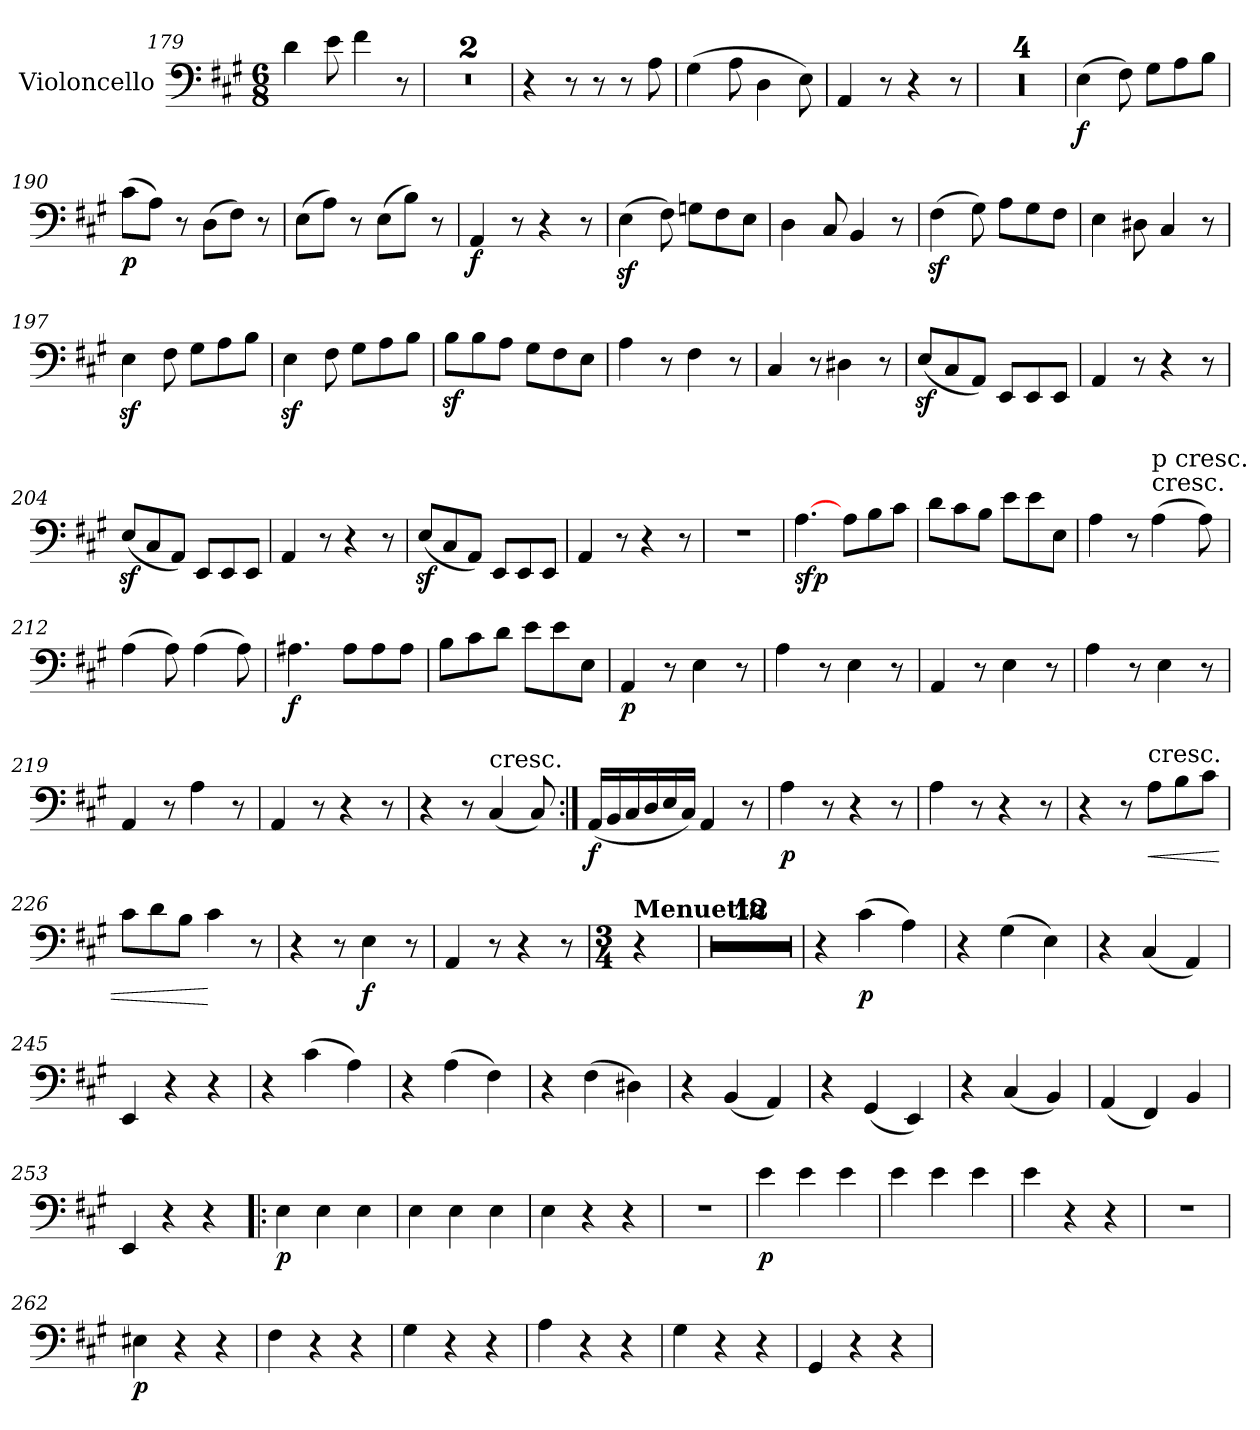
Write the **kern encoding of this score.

**kern	**dynam
*part1	*part1
*staff1	*staff1
*I"Violoncello	*
*I'Vc	*
*clefF4	*
*k[f#c#g#]	*
*A:	*
*M6/8	*
=179	=179
4d	.
8e	.
4f#	.
8r	.
=180	=180
2.r	.
=181	=181
2.r	.
=182	=182
4r	.
8r	.
8r	.
8r	.
8A	.
=183	=183
(4G#	.
8A	.
4D	.
8E)	.
=184	=184
4AA	.
8r	.
4r	.
8r	.
=185	=185
2.r	.
=186	=186
2.r	.
=187	=187
2.r	.
=188	=188
2.r	.
=189	=189
(4E	f
8F#)	.
8G#\L	.
8A\	.
8B\J	.
=190	=190
(8c#\L	p
8A\J)	.
8r	.
(8D\L	.
8F#\J)	.
8r	.
=191	=191
(8E\L	.
8A\J)	.
8r	.
(8E\L	.
8B\J)	.
8r	.
=192	=192
4AA	f
8r	.
4r	.
8r	.
=193	=193
(4Ez	.
8F#)	.
8Gn\L	.
8F#\	.
8E\J	.
=194	=194
4D	.
8C#	.
4BB	.
8r	.
=195	=195
(4F#z	.
8G#)	.
8A\L	.
8G#\	.
8F#\J	.
=196	=196
4E	.
8D#X	.
4C#	.
8r	.
=197	=197
4Ez	.
8F#	.
8G#\L	.
8A\	.
8B\J	.
=198	=198
4Ez	.
8F#	.
8G#\L	.
8A\	.
8B\J	.
=199	=199
8Bz\L	.
8B\	.
8A\J	.
8G#\L	.
8F#\	.
8E\J	.
=200	=200
4A	.
8r	.
4F#	.
8r	.
=201	=201
4C#	.
8r	.
4D#X	.
8r	.
=202	=202
(8Ez/L	.
8C#/	.
8AA/J)	.
8EE/L	.
8EE/	.
8EE/J	.
=203	=203
4AA	.
8r	.
4r	.
8r	.
=204	=204
(8Ez/L	.
8C#/	.
8AA/J)	.
8EE/L	.
8EE/	.
8EE/J	.
=205	=205
4AA	.
8r	.
4r	.
8r	.
=206	=206
(8Ez/L	.
8C#/	.
8AA/J)	.
8EE/L	.
8EE/	.
8EE/J	.
=207	=207
4AA	.
8r	.
4r	.
8r	.
=208	=208
2.r	.
=209	=209
[4.A	sfp
8A\L	.
8B\	.
8c#\J	.
=210	=210
8d\L	.
8c#\	.
8B\J	.
8e\L	.
8e\	.
8E\J	.
=211	=211
4A	.
8r	.
!LO:TX:t=cresc.	!
!LO:TX:a:t=p cresc.	!
(4A	.
8A)	.
=212	=212
(4A	.
8A)	.
(4A	.
8A)	.
=213	=213
4.A#X	f
8A#\L	.
8A#\	.
8A#\J	.
=214	=214
8B\L	.
8c#\	.
8d\J	.
8e\L	.
8e\	.
8E\J	.
=215	=215
4AA	p
8r	.
4E	.
8r	.
=216	=216
4A	.
8r	.
4E	.
8r	.
=217	=217
4AA	.
8r	.
4E	.
8r	.
=218	=218
4A	.
8r	.
4E	.
8r	.
=219	=219
4AA	.
8r	.
4A	.
8r	.
=220	=220
4AA	.
8r	.
4r	.
8r	.
=221	=221
4r	.
8r	.
!LO:TX:a:t=cresc.	!
(4C#	.
8C#)	.
=222:|!	=222:|!
(16AA/LL	f
16BB/	.
16C#/	.
16D/	.
16E/	.
16C#/JJ)	.
4AA	.
8r	.
=223	=223
4A	p
8r	.
4r	.
8r	.
=224	=224
4A	.
8r	.
4r	.
8r	.
=225	=225
4r	.
8r	.
!LO:TX:a:t=cresc.	!
!	!LO:HP:b
8A\L	<
8B\	.
8c#\J	.
=226	=226
8c#\L	.
8d\	.
8B\J	.
4c#	[
8r	.
=227	=227
4r	.
8r	.
4E	f
8r	.
=228	=228
4AA	.
8r	.
4r	.
8r	.
=229	=229
*M3/4	*
!LO:TX:a:B:t=Menuetto	!
4r	.
=230	=230
2.r	.
=231	=231
2.r	.
=232	=232
2.r	.
=233	=233
2.r	.
=234	=234
2.r	.
=235	=235
2.r	.
=236	=236
2.r	.
=237	=237
2.r	.
=238	=238
2.r	.
=239	=239
2.r	.
=240	=240
2.r	.
=241	=241
2.r	.
=242	=242
4r	.
(4c#	p
4A)	.
=243	=243
4r	.
(4G#	.
4E)	.
=244	=244
4r	.
(4C#	.
4AA)	.
=245	=245
4EE	.
4r	.
4r	.
=246	=246
4r	.
(4c#	.
4A)	.
=247	=247
4r	.
(4A	.
4F#)	.
=248	=248
4r	.
(4F#	.
4D#X)	.
=249	=249
4r	.
(4BB	.
4AA)	.
=250	=250
4r	.
(4GG#	.
4EE)	.
=251	=251
4r	.
(4C#	.
4BB)	.
=252	=252
(4AA	.
4FF#)	.
4BB	.
=253	=253
4EE	.
4r	.
4r	.
=254!|:	=254!|:
4E	p
4E	.
4E	.
=255	=255
4E	.
4E	.
4E	.
=256	=256
4E	.
4r	.
4r	.
=257	=257
2.r	.
=258	=258
4e	p
4e	.
4e	.
=259	=259
4e	.
4e	.
4e	.
=260	=260
4e	.
4r	.
4r	.
=261	=261
2.r	.
=262	=262
4E#X	p
4r	.
4r	.
=263	=263
4F#	.
4r	.
4r	.
=264	=264
4G#	.
4r	.
4r	.
=265	=265
4A	.
4r	.
4r	.
=266	=266
4G#	.
4r	.
4r	.
=267	=267
4GG#	.
4r	.
4r	.
=	=
*-	*-
